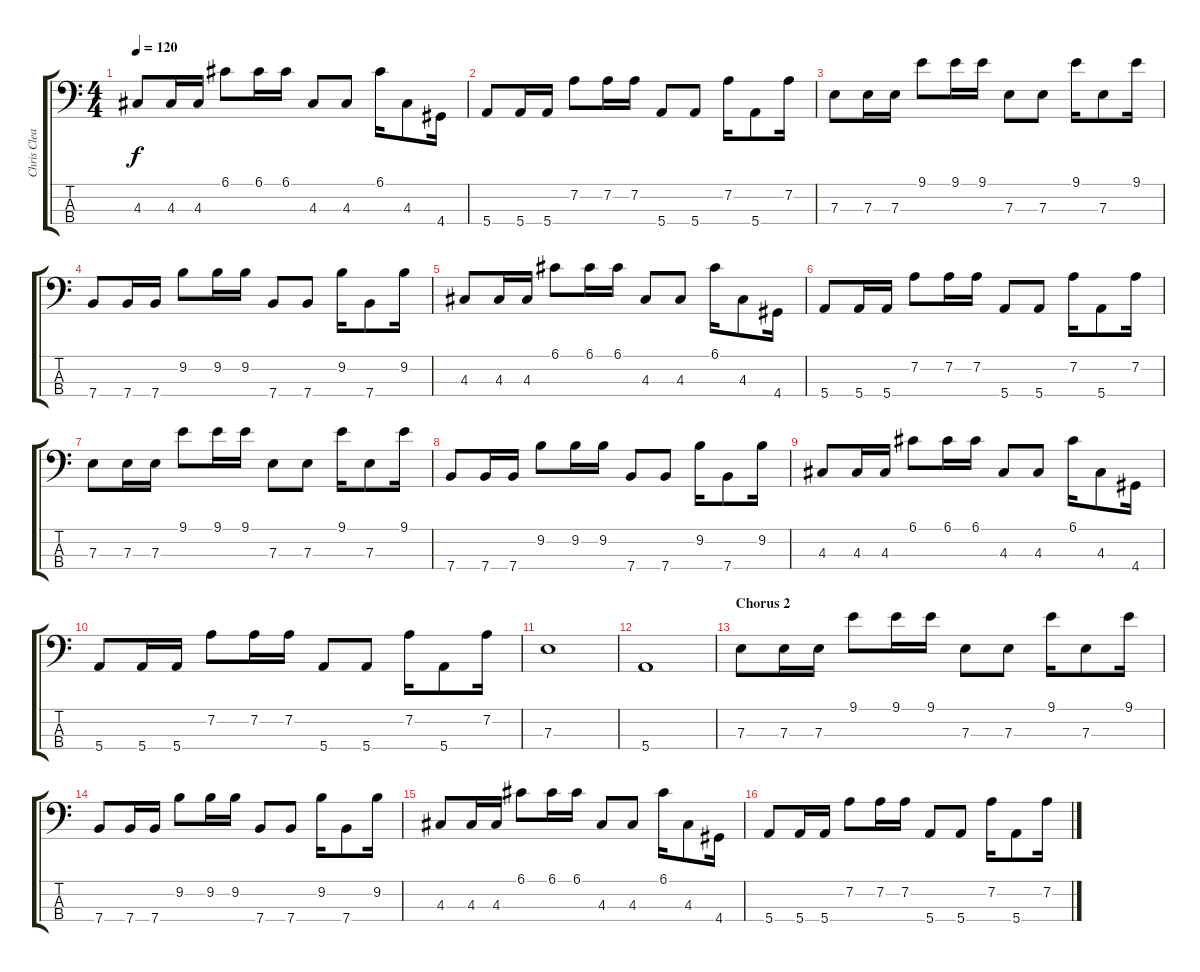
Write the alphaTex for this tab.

\track ("Chris Clean" "Chris Clea") {instrument electricbassfinger}
\staff {score tabs}
\tuning (G2 D2 A1 E1) {hide}
\ts (4 4)
\tempo 120
\clef f4
\ks c
4.3.8{dy f} 4.3.16 4.3.16 6.1.8 6.1.16 6.1.16 4.3.8 4.3.8 6.1.16 4.3.8 4.4.16 |
5.4.8 5.4.16 5.4.16 7.2.8 7.2.16 7.2.16 5.4.8 5.4.8 7.2.16 5.4.8 7.2.16 |
7.3.8 7.3.16 7.3.16 9.1.8 9.1.16 9.1.16 7.3.8 7.3.8 9.1.16 7.3.8 9.1.16 |
7.4.8 7.4.16 7.4.16 9.2.8 9.2.16 9.2.16 7.4.8 7.4.8 9.2.16 7.4.8 9.2.16 |
4.3.8 4.3.16 4.3.16 6.1.8 6.1.16 6.1.16 4.3.8 4.3.8 6.1.16 4.3.8 4.4.16 |
5.4.8 5.4.16 5.4.16 7.2.8 7.2.16 7.2.16 5.4.8 5.4.8 7.2.16 5.4.8 7.2.16 |
7.3.8 7.3.16 7.3.16 9.1.8 9.1.16 9.1.16 7.3.8 7.3.8 9.1.16 7.3.8 9.1.16 |
7.4.8 7.4.16 7.4.16 9.2.8 9.2.16 9.2.16 7.4.8 7.4.8 9.2.16 7.4.8 9.2.16 |
4.3.8 4.3.16 4.3.16 6.1.8 6.1.16 6.1.16 4.3.8 4.3.8 6.1.16 4.3.8 4.4.16 |
5.4.8 5.4.16 5.4.16 7.2.8 7.2.16 7.2.16 5.4.8 5.4.8 7.2.16 5.4.8 7.2.16 |
7.3.1 |
5.4.1 |
\section ("" "Chorus 2")
7.3.8 7.3.16 7.3.16 9.1.8 9.1.16 9.1.16 7.3.8 7.3.8 9.1.16 7.3.8 9.1.16 |
7.4.8 7.4.16 7.4.16 9.2.8 9.2.16 9.2.16 7.4.8 7.4.8 9.2.16 7.4.8 9.2.16 |
4.3.8 4.3.16 4.3.16 6.1.8 6.1.16 6.1.16 4.3.8 4.3.8 6.1.16 4.3.8 4.4.16 |
5.4.8 5.4.16 5.4.16 7.2.8 7.2.16 7.2.16 5.4.8 5.4.8 7.2.16 5.4.8 7.2.16
